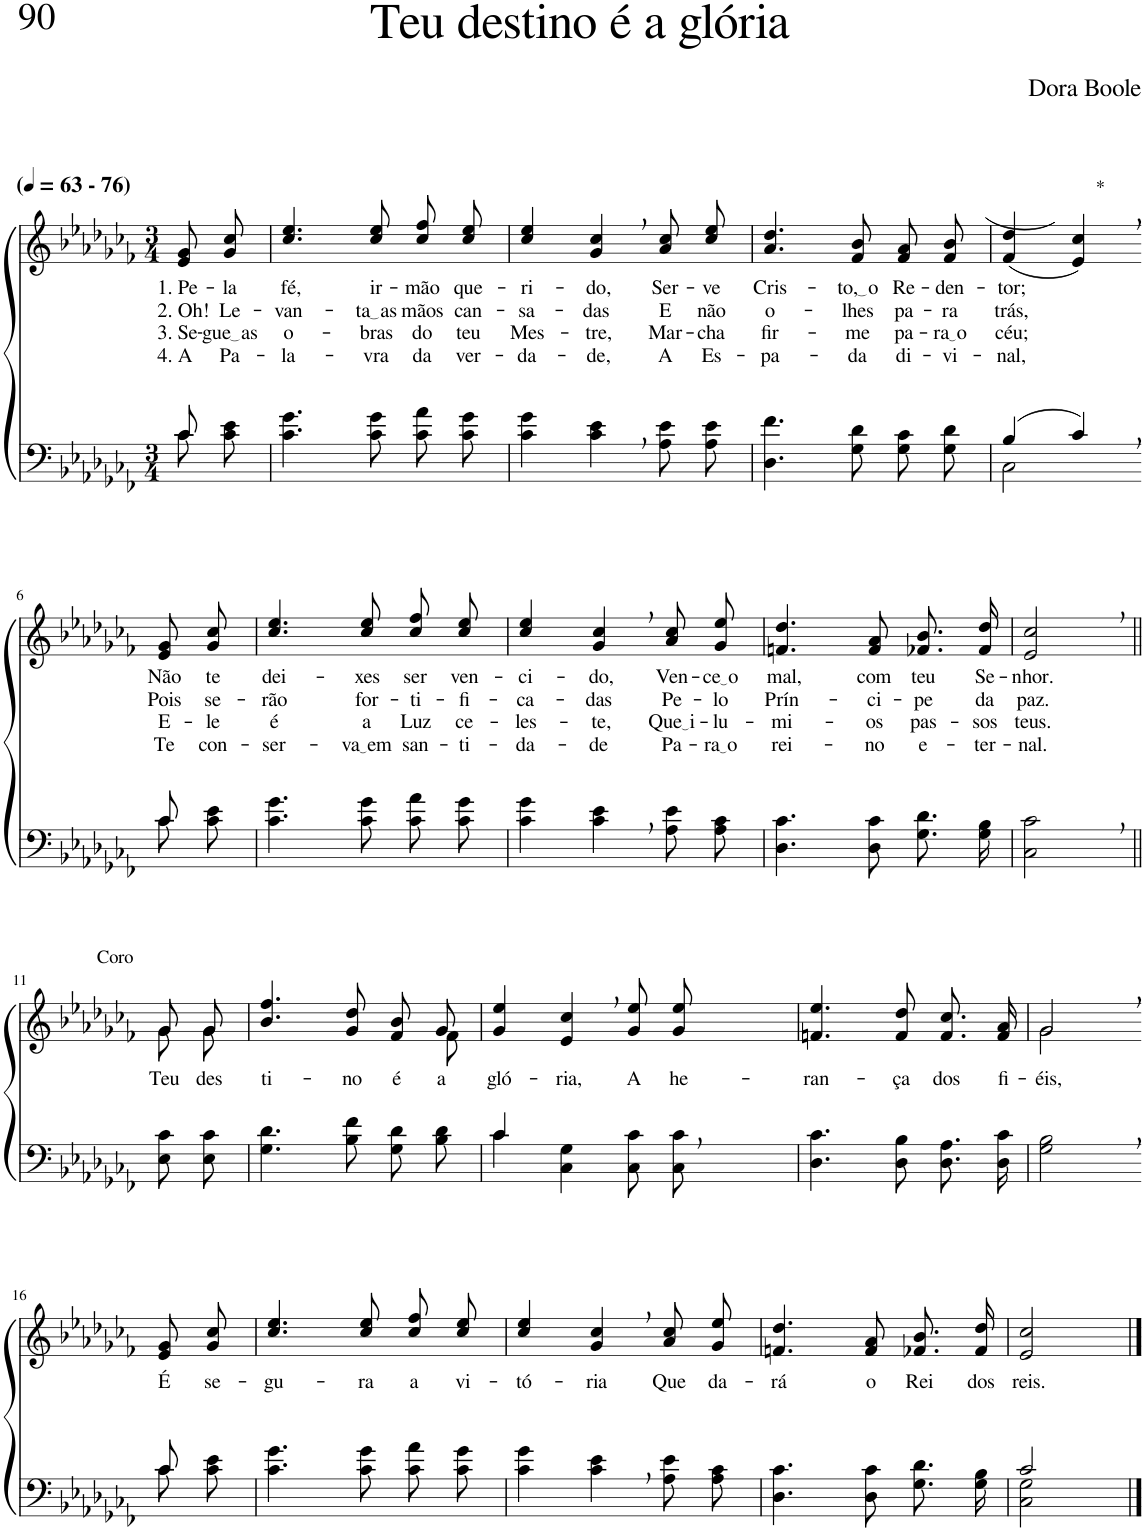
**kern	**kern	**text	**text	**text	**text
*part2	*part1	*part1	*part1	*part1	*part1
*staff2	*staff1	*staff1	*staff1	*staff1	*staff1
*I"Parte III e IV	*I"Parte I e II	*	*	*	*
*clefF4	*clefG2	*	*	*	*
*Trd2c3	*Trd2c3	*	*	*	*
*k[b-e-a-d-g-c-f-]	*k[b-e-a-d-g-c-f-]	*	*	*	*
*M3/4	*M3/4	*	*	*	*
*MM63	*MM63	*	*	*	*
=1	=1	=1	=1	=1	=1
*^	*	*	*	*	*
!	!	!LO:TX:a:B:t=(	!	!	!	!
!	!	!LO:TX:a:B:t=- 76)	!	!	!	!
!	!	!	!LO:LY:b	!LO:LY:b	!LO:LY:b	!LO:LY:b
8c-\L	8c-/	8e-/ 8g-/L	1. Pe-	2. Oh!	3. Se-	4. A
!	!	!	!LO:LY:b	!LO:LY:b	!LO:LY:b	!LO:LY:b
8c-\ 8e-\J	8ryy	8g-/ 8cc-/J	-la	Le-	gue as	Pa-
=2	=2	=2	=2	=2	=2	=2
!	!	!	!LO:LY:b	!LO:LY:b	!LO:LY:b	!LO:LY:b
*v	*v	*	*	*	*	*
4.c-\ 4.g-\	4.cc-/ 4.ee-/	fé,	-van-	o-	-la-
!	!	!LO:LY:b	!LO:LY:b	!LO:LY:b	!LO:LY:b
8c-\ 8g-\	8cc-/ 8ee-/	ir-	ta as	-bras	-vra
!	!	!LO:LY:b	!LO:LY:b	!LO:LY:b	!LO:LY:b
8c-\ 8a-\L	8cc-\ 8ff-\L	-mão	mãos	do	da
!	!	!LO:LY:b	!LO:LY:b	!LO:LY:b	!LO:LY:b
8c-\ 8g-\J	8cc-\ 8ee-\J	que-	can-	teu	ver-
=3	=3	=3	=3	=3	=3
!	!	!LO:LY:b	!LO:LY:b	!LO:LY:b	!LO:LY:b
4c-\ 4g-\	4cc-/ 4ee-/	-ri-	-sa-	Mes-	-da-
!	!	!LO:LY:b	!LO:LY:b	!LO:LY:b	!LO:LY:b
4c-\, 4e-\,	4g-/, 4cc-/,	-do,	-das	-tre,	-de,
!	!	!LO:LY:b	!LO:LY:b	!LO:LY:b	!LO:LY:b
8A-\ 8e-\L	8a-\ 8cc-\L	Ser-	E	Mar-	A
!	!	!LO:LY:b	!LO:LY:b	!LO:LY:b	!LO:LY:b
8A-\ 8e-\J	8cc-\ 8ee-\J	-ve	não	-cha	Es-
=4	=4	=4	=4	=4	=4
!	!	!LO:LY:b	!LO:LY:b	!LO:LY:b	!LO:LY:b
4.D-\ 4.f-\	4.a-/ 4.dd-/	Cris-	o-	fir-	-pa-
!	!	!LO:LY:b	!LO:LY:b	!LO:LY:b	!LO:LY:b
8G-\ 8d-\	8f-/ 8b-/	to, o	-lhes	-me	-da
!	!	!LO:LY:b	!LO:LY:b	!LO:LY:b	!LO:LY:b
8G-\ 8c-\L	8f-/ 8a-/L	Re-	pa-	pa-	di-
!	!	!LO:LY:b	!LO:LY:b	!LO:LY:b	!LO:LY:b
8G-\ 8d-\J	8f-/ 8b-/J	-den-	-ra	ra o	-vi-
=5	=5	=5	=5	=5	=5
*^	*	*	*	*	*
!	!	!	!LO:LY:b	!LO:LY:b	!LO:LY:b	!LO:LY:b
(4B-/	2C-\	((4f-/ 4dd-/	-tor;	trás,	céu;	-nal,
!	!	!LO:TX:a:t=*	!	!	!	!
4c-,/)	.	4e-/, 4cc-/,))	.	.	.	.
!!LO:LB:g=z
=6-	=6-	=6-	=6-	=6-	=6-	=6-
!	!	!	!LO:LY:b	!LO:LY:b	!LO:LY:b	!LO:LY:b
8c-\L	8c-/	8e-/ 8g-/L	Não	Pois	E-	Te
!	!	!	!LO:LY:b	!LO:LY:b	!LO:LY:b	!LO:LY:b
8c-\ 8e-\J	8ryy	8g-/ 8cc-/J	te	se-	-le	con-
=7	=7	=7	=7	=7	=7	=7
!	!	!	!LO:LY:b	!LO:LY:b	!LO:LY:b	!LO:LY:b
*v	*v	*	*	*	*	*
4.c-\ 4.g-\	4.cc-/ 4.ee-/	dei-	-rão	é	-ser-
!	!	!LO:LY:b	!LO:LY:b	!LO:LY:b	!LO:LY:b
8c-\ 8g-\	8cc-/ 8ee-/	-xes	for-	a	va em
!	!	!LO:LY:b	!LO:LY:b	!LO:LY:b	!LO:LY:b
8c-\ 8a-\L	8cc-\ 8ff-\L	ser	-ti-	Luz	san-
!	!	!LO:LY:b	!LO:LY:b	!LO:LY:b	!LO:LY:b
8c-\ 8g-\J	8cc-\ 8ee-\J	ven-	-fi-	ce-	-ti-
=8	=8	=8	=8	=8	=8
!	!	!LO:LY:b	!LO:LY:b	!LO:LY:b	!LO:LY:b
4c-\ 4g-\	4cc-/ 4ee-/	-ci-	-ca-	-les-	-da-
!	!	!LO:LY:b	!LO:LY:b	!LO:LY:b	!LO:LY:b
4c-\, 4e-\,	4g-/, 4cc-/,	-do,	-das	-te,	-de
!	!	!LO:LY:b	!LO:LY:b	!LO:LY:b	!LO:LY:b
8A-\ 8e-\L	8a-\ 8cc-\L	Ven-	Pe-	Que i	Pa-
!	!	!LO:LY:b	!LO:LY:b	!LO:LY:b	!LO:LY:b
8A-\ 8c-\J	8g-\ 8ee-\J	ce o	-lo	-lu-	ra o
=9	=9	=9	=9	=9	=9
!	!	!LO:LY:b	!LO:LY:b	!LO:LY:b	!LO:LY:b
4.D-\ 4.c-\	4.fn/ 4.dd-/	mal,	-Prín-	-mi-	rei-
!	!	!LO:LY:b	!LO:LY:b	!LO:LY:b	!LO:LY:b
8D-\ 8c-\	8f/ 8a-/	com	-ci-	-os	-no
!	!	!LO:LY:b	!LO:LY:b	!LO:LY:b	!LO:LY:b
8.G-\ 8.d-\L	8.f-X/ 8.b-/L	teu	-pe	pas-	e-
!	!	!LO:LY:b	!LO:LY:b	!LO:LY:b	!LO:LY:b
16G-\ 16B-\Jk	16f-/ 16dd-/Jk	Se-	da	-sos	-ter-
=10	=10	=10	=10	=10	=10
!	!	!LO:LY:b	!LO:LY:b	!LO:LY:b	!LO:LY:b
2C-\, 2c-\,	2e-/, 2cc-/,	-nhor.	paz.	teus.	-nal.
!!LO:LB:g=z
=11||	=11||	=11||	=11||	=11||	=11||
*	*^	*	*	*	*
!	!LO:TX:a:t=Coro	!	!	!	!	!
!	!	!	!LO:LY:b	!	!	!
8E-\ 8c-\L	8g-/L	8g-\L	Teu	.	.	.
!	!	!	!LO:LY:b	!	!	!
8E-\ 8c-\J	8g-/J	8g-\J	des-	.	.	.
=12	=12	=12	=12	=12	=12	=12
!	!	!	!LO:LY:b	!	!	!
4.G-\ 4.d-\	4.b-/ 4.ff-/	8ryy	-ti-	.	.	.
!	!	!	!LO:LY:b	!	!	!
*	*v	*v	*	*	*	*
8B-\ 8f-\	8g-/ 8dd-/	-no	.	.	.
!	!	!LO:LY:b	!	!	!
8G-\ 8d-\L	8f-/ 8b-/L	é	.	.	.
*	*^	*	*	*	*
!	!	!	!LO:LY:b	!	!	!
8B-\ 8d-\J	8g-/J	8f-\	a	.	.	.
=13	=13	=13	=13	=13	=13	=13
*^	*	*	*	*	*	*
!	!	!	!	!LO:LY:b	!	!	!
*	*	*v	*v	*	*	*	*
4c-/	4c-\	4g-/ 4ee-/	gló-	.	.	.
!	!	!	!LO:LY:b	!	!	!
2ryy	4C-\ 4G-\	4e-/, 4cc-/,	-ria,	.	.	.
!	!	!	!LO:LY:b	!	!	!
.	8C-\ 8c-\L	8g-\ 8ee-\L	A	.	.	.
!	!	!	!LO:LY:b	!	!	!
.	8C-\ 8c-\J	8g-\ 8ee-\J	he-	.	.	.
=14	=14	=14	=14	=14	=14	=14
!	!	!	!LO:LY:b	!	!	!
*v	*v	*	*	*	*	*
4.D-\ 4.c-\	4.fn/ 4.ee-/	-ran-	.	.	.
!	!	!LO:LY:b	!	!	!
8D-\ 8B-\	8f/ 8dd-/	-ça	.	.	.
!	!	!LO:LY:b	!	!	!
8.D-\ 8.A-\L	8.f/ 8.cc-/L	dos	.	.	.
!	!	!LO:LY:b	!	!	!
16D-\ 16c-\Jk	16f/ 16a-/Jk	fi-	.	.	.
=15	=15	=15	=15	=15	=15
!	!	!LO:LY:b	!	!	!
*	*^	*	*	*	*
2G-\, 2B-\,	2g-,\	2g-/	-éis,	.	.	.
!!LO:LB:g=z
=16-	=16-	=16-	=16-	=16-	=16-	=16-
*^	*	*	*	*	*	*
!	!	!	!	!LO:LY:b	!	!	!
*	*	*v	*v	*	*	*	*
8c-\L	8c-/	8e-/ 8g-/L	É	.	.	.
!	!	!	!LO:LY:b	!	!	!
8c-\ 8e-\J	8ryy	8g-/ 8cc-/J	se-	.	.	.
=17	=17	=17	=17	=17	=17	=17
!	!	!	!LO:LY:b	!	!	!
*v	*v	*	*	*	*	*
4.c-\ 4.g-\	4.cc-/ 4.ee-/	-gu-	.	.	.
!	!	!LO:LY:b	!	!	!
8c-\ 8g-\	8cc-/ 8ee-/	-ra	.	.	.
!	!	!LO:LY:b	!	!	!
8c-\ 8a-\L	8cc-\ 8ff-\L	a	.	.	.
!	!	!LO:LY:b	!	!	!
8c-\ 8g-\J	8cc-\ 8ee-\J	vi-	.	.	.
=18	=18	=18	=18	=18	=18
!	!	!LO:LY:b	!	!	!
4c-\ 4g-\	4cc-/ 4ee-/	-tó-	.	.	.
!	!	!LO:LY:b	!	!	!
4c-\, 4e-\,	4g-/, 4cc-/,	-ria	.	.	.
!	!	!LO:LY:b	!	!	!
8A-\ 8e-\L	8a-\ 8cc-\L	Que	.	.	.
!	!	!LO:LY:b	!	!	!
8A-\ 8c-\J	8g-\ 8ee-\J	da-	.	.	.
=19	=19	=19	=19	=19	=19
!	!	!LO:LY:b	!	!	!
4.D-\ 4.c-\	4.fn/ 4.dd-/	-rá	.	.	.
!	!	!LO:LY:b	!	!	!
8D-\ 8c-\	8f/ 8a-/	o	.	.	.
!	!	!LO:LY:b	!	!	!
8.G-\ 8.d-\L	8.f-X/ 8.b-/L	Rei	.	.	.
!	!	!LO:LY:b	!	!	!
16G-\ 16B-\Jk	16f-/ 16dd-/Jk	dos	.	.	.
=20	=20	=20	=20	=20	=20
*^	*	*	*	*	*
!	!	!	!LO:LY:b	!	!	!
2c-/	2C-\ 2G-\	2e-/ 2cc-/	reis.	.	.	.
*v	*v	*	*	*	*	*
==	==	==	==	==	==
*-	*-	*-	*-	*-	*-
